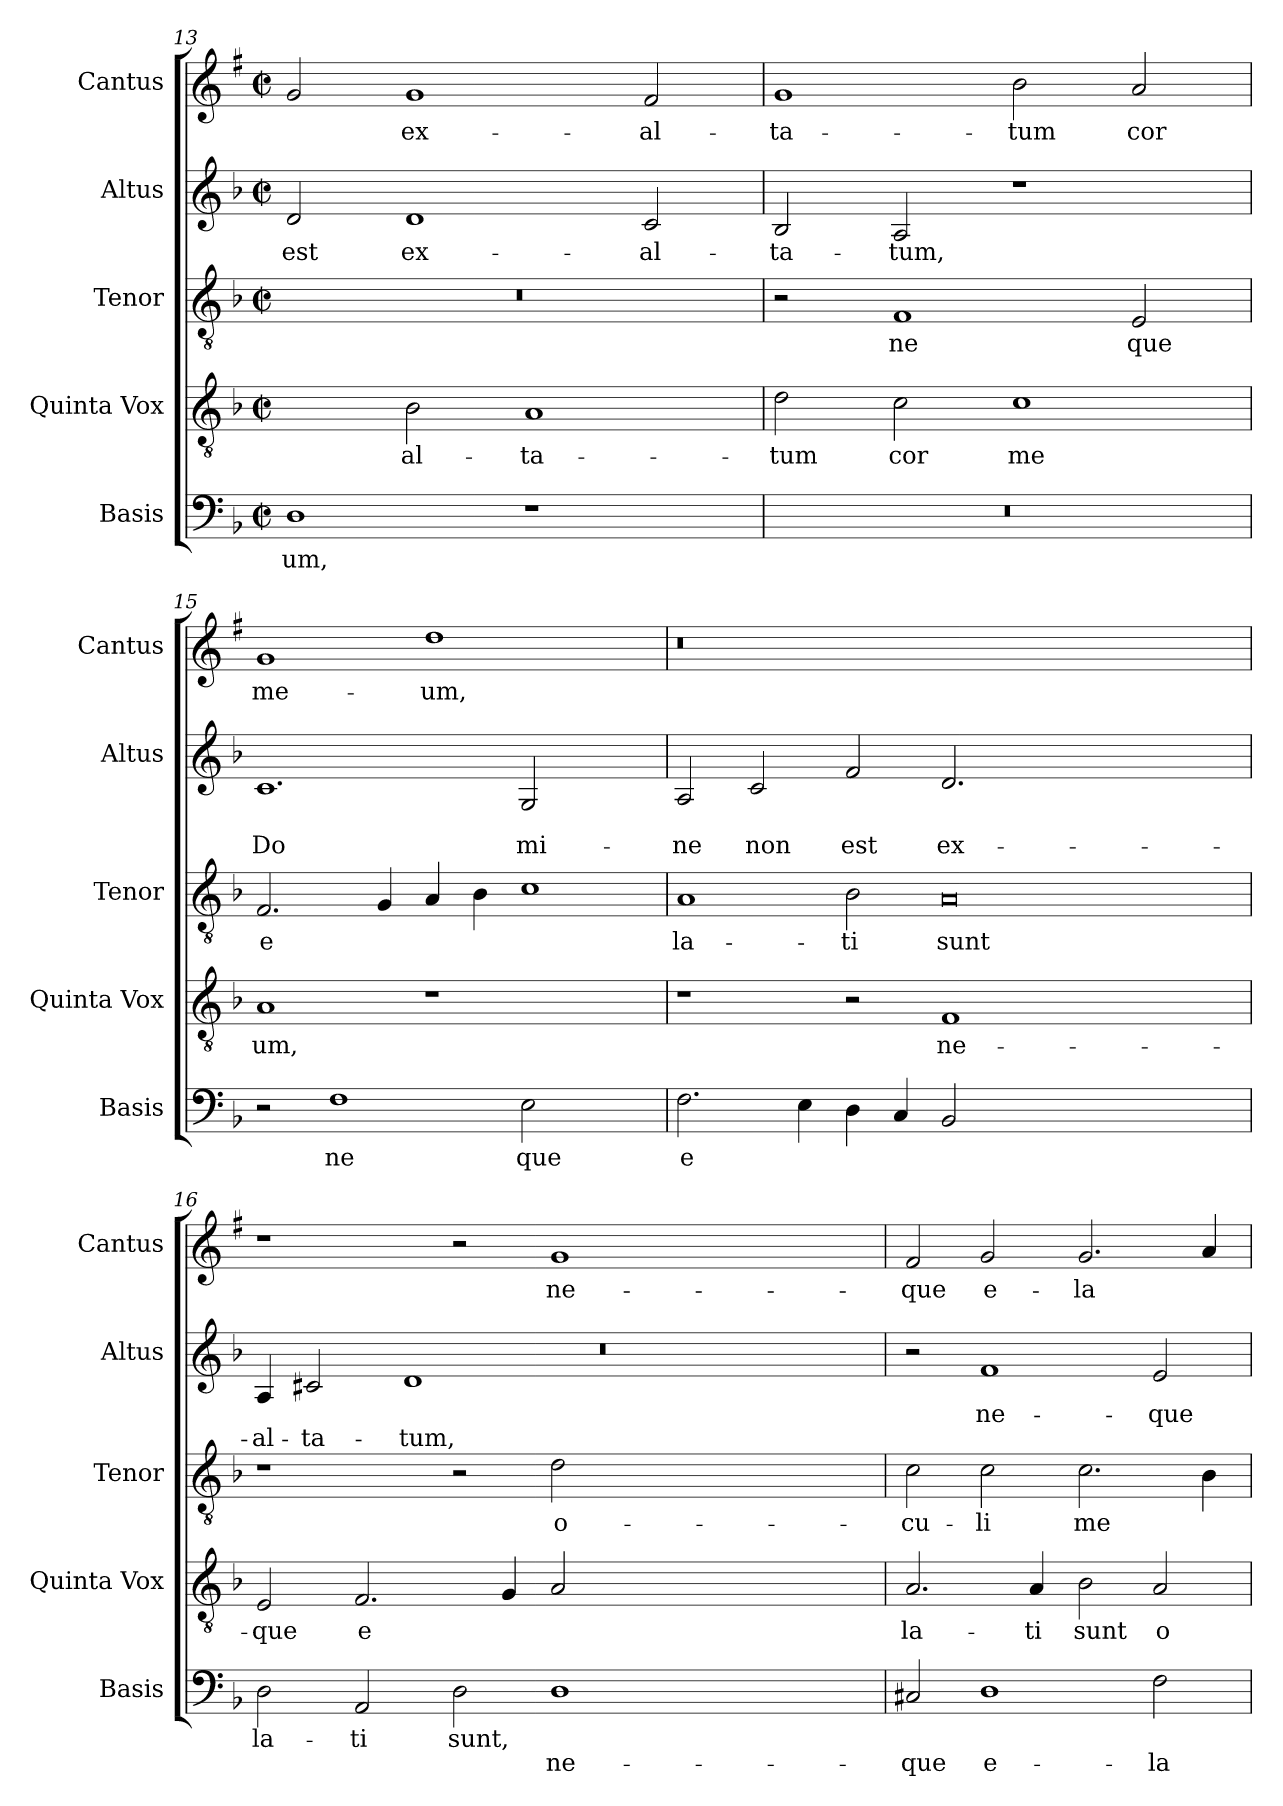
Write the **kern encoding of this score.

**kern	**text	**text	**kern	**text	**kern	**text	**kern	**text	**text	**kern	**text
*part5	*part5	*part5	*part4	*part4	*part3	*part3	*part2	*part2	*part2	*part1	*part1
*staff5	*staff5	*staff5	*staff4	*staff4	*staff3	*staff3	*staff2	*staff2	*staff2	*staff1	*staff1
*I"Basis	*	*	*I"Quinta Vox	*	*I"Tenor	*	*I"Altus	*	*	*I"Cantus	*
*I'Basis	*	*	*I'Quinta Vox	*	*I'Tenor	*	*I'Altus	*	*	*I'Cantus	*
!!LO:LB:g=z
*clefF4	*	*	*clefGv2	*	*clefGv2	*	*clefG2	*	*	*clefG2	*
*	*	*	*	*	*	*	*	*	*	*ITrd1c2	*
*k[b-]	*	*	*k[b-]	*	*k[b-]	*	*k[b-]	*	*	*k[b-]	*
*F:	*	*	*F:	*	*F:	*	*F:	*	*	*F:	*
*M4/2	*	*	*M4/2	*	*M4/2	*	*M4/2	*	*	*M4/2	*
*met(c|)	*	*	*met(c|)	*	*met(c|)	*	*met(c|)	*	*	*met(c|)	*
=13	=13	=13	=13	=13	=13	=13	=13	=13	=13	=13	=13
!	!LO:LY:b	!	!	!	!	!	!	!LO:LY:b	!	!	!
1D	-um,	.	2Ayy]	.	0r	.	2d	est	.	2f	.
!	!	!	!	!LO:LY:b	!	!	!	!LO:LY:b	!	!	!LO:LY:b
.	.	.	2B-	al-	.	.	1d	ex-	.	1f	ex-
!	!	!	!	!LO:LY:b	!	!	!	!	!	!	!
1r	.	.	1A	-ta-	.	.	.	.	.	.	.
!	!	!	!	!	!	!	!	!LO:LY:b	!	!	!LO:LY:b
.	.	.	.	.	.	.	2c	-al-	.	2e	-al-
=14	=14	=14	=14	=14	=14	=14	=14	=14	=14	=14	=14
!	!	!	!	!LO:LY:b	!	!	!	!LO:LY:b	!	!	!LO:LY:b
0r	.	.	2d	-tum	2r	.	2B-	-ta-	.	1f	-ta-
!	!	!	!	!LO:LY:b	!	!LO:LY:b	!	!LO:LY:b	!	!	!
.	.	.	2c	cor	1F	ne	2A	-tum,	.	.	.
!	!	!	!	!LO:LY:b	!	!	!	!	!	!	!LO:LY:b
.	.	.	1c	me	.	.	1r	.	.	2a	-tum
!	!	!	!	!	!	!LO:LY:b	!	!	!	!	!LO:LY:b
.	.	.	.	.	2E	que	.	.	.	2g	cor
=15	=15	=15	=15	=15	=15	=15	=15	=15	=15	=15	=15
!	!	!	!	!LO:LY:b	!	!LO:LY:b	!	!	!LO:LY:b	!	!LO:LY:b
2r	.	.	1A	um,	2.F	e	1.c	.	Do	1f	me-
!	!LO:LY:b	!	!	!	!	!	!	!	!	!	!
1F	ne	.	.	.	.	.	.	.	.	.	.
.	.	.	.	.	4G	.	.	.	.	.	.
!	!	!	!	!	!	!	!	!	!	!	!LO:LY:b
.	.	.	1r	.	4A	.	.	.	.	1cc	-um,
.	.	.	.	.	4B-	.	.	.	.	.	.
!	!LO:LY:b	!	!	!	!	!	!	!	!LO:LY:b	!	!
2E	que	.	.	.	1c	.	2G	.	mi-	.	.
2ryy	.	.	2ryy	.	.	.	2ryy	.	.	2ryy	.
=16A	=16A	=16A	=16A	=16A	=16A	=16A	=16A	=16A	=16A	=16A	=16A
!	!LO:LY:b	!	!	!	!	!LO:LY:b	!	!	!LO:LY:b	!	!
2.F	e	.	1r	.	1A	la-	2A	.	-ne	0r	.
!	!	!	!	!	!	!	!	!	!LO:LY:b	!	!
.	.	.	.	.	.	.	2c	.	non	.	.
4E	.	.	.	.	.	.	.	.	.	.	.
!	!	!	!	!	!	!LO:LY:b	!	!	!LO:LY:b	!	!
4D	.	.	2r	.	2B-	-ti	2f	.	est	.	.
4C	.	.	.	.	.	.	.	.	.	.	.
!	!	!	!	!LO:LY:b	!	!LO:LY:b	!	!	!LO:LY:b	!	!
2BB-	.	.	1F	ne-	0A	sunt	2.d	.	ex-	.	.
1.ryy	.	.	.	.	.	.	.	.	.	1.ryy	.
.	.	.	.	.	.	.	1ryy	.	.	.	.
.	.	.	1ryy	.	.	.	.	.	.	.	.
.	.	.	.	.	.	.	4ryy	.	.	.	.
=16B	=16B	=16B	=16B	=16B	=16B	=16B	=16B	=16B	=16B	=16B	=16B
!	!LO:LY:b	!	!	!LO:LY:b	!	!	!	!	!LO:LY:b	!	!
2D	la-	.	2E	-que	1r	.	4A	.	-al-	1r	.
!	!	!	!	!	!	!	!	!	!LO:LY:b	!	!
.	.	.	.	.	.	.	2c#X	.	-ta-	.	.
!	!LO:LY:b	!	!	!LO:LY:b	!	!	!	!	!	!	!
2AA	-ti	.	2.F	e	.	.	.	.	.	.	.
!	!	!	!	!	!	!	!	!	!LO:LY:b	!	!
.	.	.	.	.	.	.	1d	.	-tum,	.	.
!	!LO:LY:b	!	!	!	!	!	!	!	!	!	!
2D	sunt,	.	.	.	2r	.	.	.	.	2r	.
.	.	.	4G	.	.	.	.	.	.	.	.
!	!	!LO:LY:b	!	!	!	!LO:LY:b	!	!	!	!	!LO:LY:b
1D	.	ne-	2A	.	2d	o-	.	.	.	1f	ne-
.	.	.	.	.	.	.	0r	.	.	.	.
.	.	.	1..ryy	.	1..ryy	.	.	.	.	.	.
1ryy	.	.	.	.	.	.	.	.	.	1ryy	.
4ryy	.	.	.	.	.	.	.	.	.	4ryy	.
=17A	=17A	=17A	=17A	=17A	=17A	=17A	=17A	=17A	=17A	=17A	=17A
!	!	!LO:LY:b	!	!LO:LY:b	!	!LO:LY:b	!	!	!	!	!LO:LY:b
2C#X	.	-que	2.A	la-	2c	-cu-	2r	.	.	2e	-que
!	!	!LO:LY:b	!	!	!	!LO:LY:b	!	!LO:LY:b	!	!	!LO:LY:b
1D	.	e-	.	.	2c	-li	1f	ne-	.	2f	e-
!	!	!	!	!LO:LY:b	!	!	!	!	!	!	!
.	.	.	4A	-ti	.	.	.	.	.	.	.
!	!	!	!	!LO:LY:b	!	!LO:LY:b	!	!	!	!	!LO:LY:b
.	.	.	2B-	sunt	2.c	me	.	.	.	2.f	-la
!	!	!LO:LY:b	!	!LO:LY:b	!	!	!	!LO:LY:b	!	!	!
2F	.	-la-	2A	o-	.	.	2e	-que	.	.	.
.	.	.	.	.	4B-	.	.	.	.	4g	.
=	=	=	=	=	=	=	=	=	=	=	=
*-	*-	*-	*-	*-	*-	*-	*-	*-	*-	*-	*-
